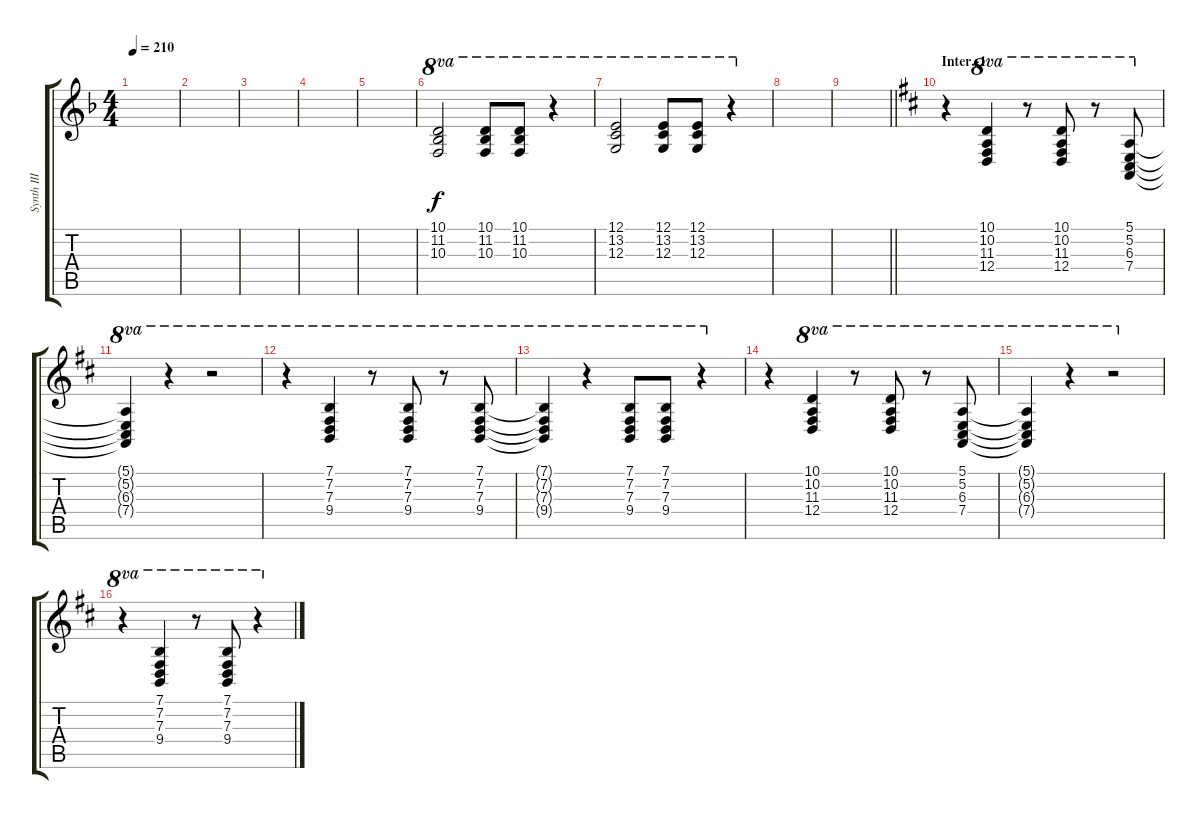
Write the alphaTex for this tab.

\track ("Synth III (Kotobuki Tsumugi)" "Synth III ") {instrument synthbrass1}
\staff {score tabs}
\tuning (E4 B3 G3 D3 A2 E2) {hide}
\ts (4 4)
\tempo 210
\clef g2
\ks f
|
|
|
|
|
(10.1 11.2 10.3).2{ot 8va} (10.1 11.2 10.3).8{ot 8va} (10.1 11.2 10.3).8{ot 8va} r.4{ot 8va} |
(12.1 13.2 12.3).2{ot 8va} (12.1 13.2 12.3).8{ot 8va} (12.1 13.2 12.3).8{ot 8va} r.4{ot 8va} |
|
\barLineRight lightlight
|
\section ("" "Inter.-1")
\ks d
r.4 (10.1 10.2 11.3 12.4).4{ot 8va} r.8{ot 8va} (10.1 10.2 11.3 12.4).8{ot 8va} r.8{ot 8va} (5.1 5.2 6.3 7.4).8{ot 8va} |
(5.1{t} 5.2{t} 6.3{t} 7.4{t}).4{ot 8va} r.4{ot 8va} r.2{ot 8va} |
r.4{ot 8va} (7.1 7.2 7.3 9.4).4{ot 8va} r.8{ot 8va} (7.1 7.2 7.3 9.4).8{ot 8va} r.8{ot 8va} (7.1 7.2 7.3 9.4).8{ot 8va} |
(7.1{t} 7.2{t} 7.3{t} 9.4{t}).4{ot 8va} r.4{ot 8va} (7.1 7.2 7.3 9.4).8{ot 8va} (7.1 7.2 7.3 9.4).8{ot 8va} r.4{ot 8va} |
r.4 (10.1 10.2 11.3 12.4).4{ot 8va} r.8{ot 8va} (10.1 10.2 11.3 12.4).8{ot 8va} r.8{ot 8va} (5.1 5.2 6.3 7.4).8{ot 8va} |
(5.1{t} 5.2{t} 6.3{t} 7.4{t}).4{ot 8va} r.4{ot 8va} r.2{ot 8va} |
r.4{ot 8va} (7.1 7.2 7.3 9.4).4{ot 8va} r.8{ot 8va} (7.1 7.2 7.3 9.4).8{ot 8va} r.4{ot 8va}
